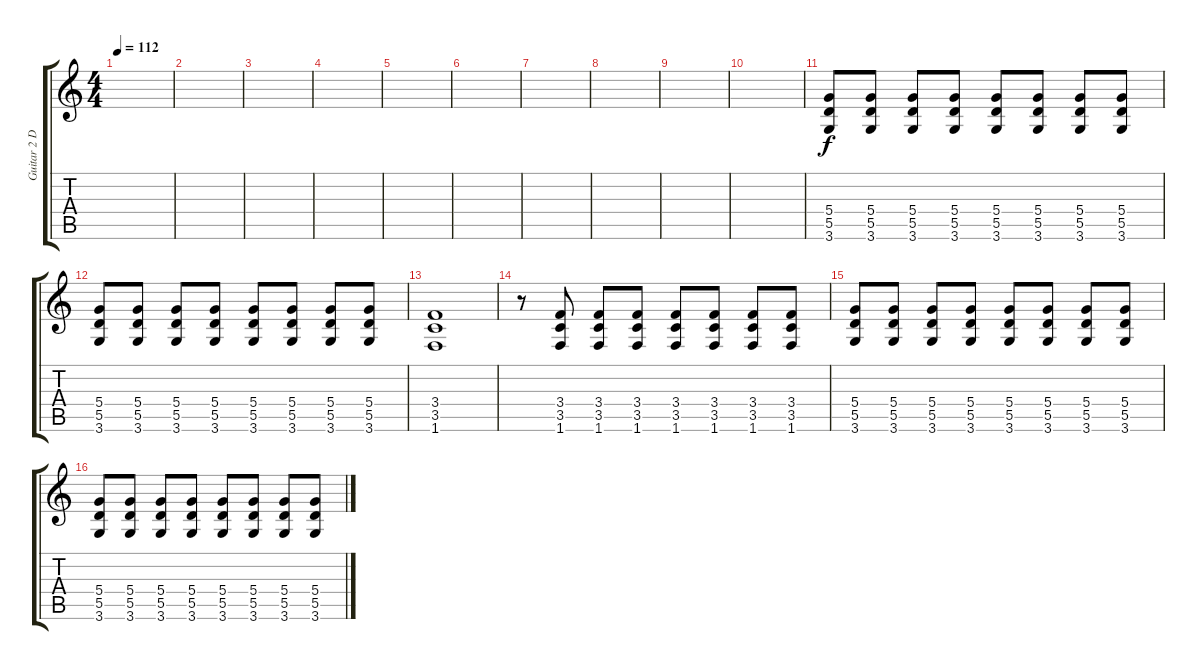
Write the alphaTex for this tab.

\track ("Guitar 2 Distor" "Guitar 2 D") {instrument distortionguitar}
\staff {score tabs}
\tuning (E4 B3 G3 D3 A2 E2) {hide}
\ts (4 4)
\tempo 112
\clef g2
\ks c
|
|
|
|
|
|
|
|
|
|
(5.4 5.5 3.6).8 (5.4 5.5 3.6).8 (5.4 5.5 3.6).8 (5.4 5.5 3.6).8 (5.4 5.5 3.6).8 (5.4 5.5 3.6).8 (5.4 5.5 3.6).8 (5.4 5.5 3.6).8 |
(5.4 5.5 3.6).8 (5.4 5.5 3.6).8 (5.4 5.5 3.6).8 (5.4 5.5 3.6).8 (5.4 5.5 3.6).8 (5.4 5.5 3.6).8 (5.4 5.5 3.6).8 (5.4 5.5 3.6).8 |
(3.4 3.5 1.6).1 |
r.8 (3.4 3.5 1.6).8 (3.4 3.5 1.6).8 (3.4 3.5 1.6).8 (3.4 3.5 1.6).8 (3.4 3.5 1.6).8 (3.4 3.5 1.6).8 (3.4 3.5 1.6).8 |
(5.4 5.5 3.6).8 (5.4 5.5 3.6).8 (5.4 5.5 3.6).8 (5.4 5.5 3.6).8 (5.4 5.5 3.6).8 (5.4 5.5 3.6).8 (5.4 5.5 3.6).8 (5.4 5.5 3.6).8 |
(5.4 5.5 3.6).8 (5.4 5.5 3.6).8 (5.4 5.5 3.6).8 (5.4 5.5 3.6).8 (5.4 5.5 3.6).8 (5.4 5.5 3.6).8 (5.4 5.5 3.6).8 (5.4 5.5 3.6).8
